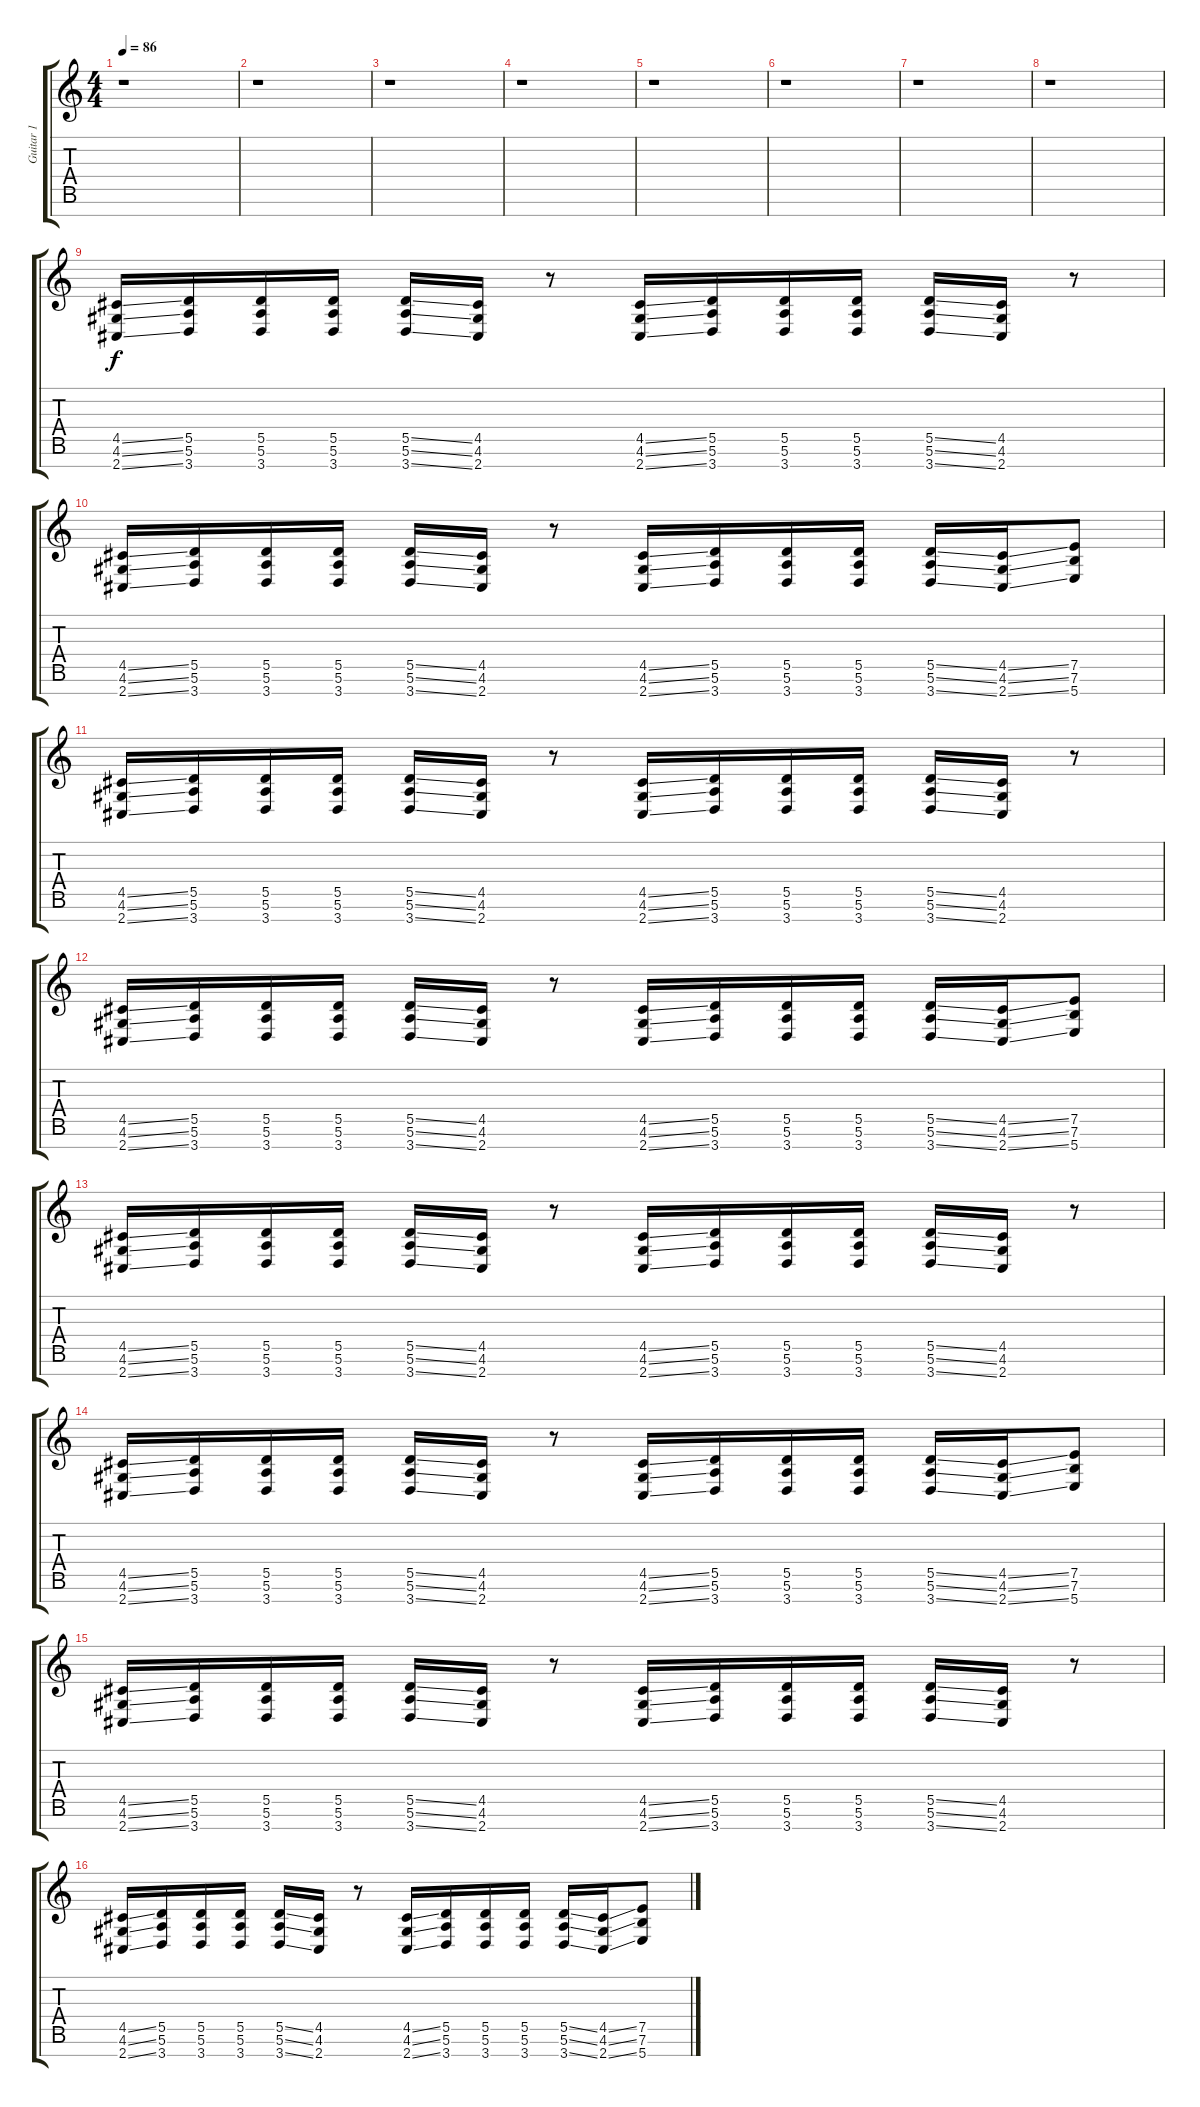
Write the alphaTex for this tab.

\track ("Guitar 1" "Guitar 1") {instrument distortionguitar}
\staff {score tabs}
\tuning (E4 B3 G3 D3 A2 E2 B1) {hide}
\ts (4 4)
\tempo 86
\clef g2
\ks c
r.1{dy f instrument distortionguitar} |
r.1 |
r.1 |
r.1 |
r.1 |
r.1 |
r.1 |
r.1 |
(4.5{ss} 4.6{ss} 2.7{ss}).16 (5.5 5.6 3.7).16 (5.5 5.6 3.7).16 (5.5 5.6 3.7).16 (5.5{ss} 5.6{ss} 3.7{ss}).16 (4.5 4.6 2.7).16 r.8 (4.5{ss} 4.6{ss} 2.7{ss}).16 (5.5 5.6 3.7).16 (5.5 5.6 3.7).16 (5.5 5.6 3.7).16 (5.5{ss} 5.6{ss} 3.7{ss}).16 (4.5 4.6 2.7).16 r.8 |
(4.5{ss} 4.6{ss} 2.7{ss}).16 (5.5 5.6 3.7).16 (5.5 5.6 3.7).16 (5.5 5.6 3.7).16 (5.5{ss} 5.6{ss} 3.7{ss}).16 (4.5 4.6 2.7).16 r.8 (4.5{ss} 4.6{ss} 2.7{ss}).16 (5.5 5.6 3.7).16 (5.5 5.6 3.7).16 (5.5 5.6 3.7).16 (5.5{ss} 5.6{ss} 3.7{ss}).16 (4.5{ss} 4.6{ss} 2.7{ss}).16 (7.5 7.6 5.7).8 |
(4.5{ss} 4.6{ss} 2.7{ss}).16 (5.5 5.6 3.7).16 (5.5 5.6 3.7).16 (5.5 5.6 3.7).16 (5.5{ss} 5.6{ss} 3.7{ss}).16 (4.5 4.6 2.7).16 r.8 (4.5{ss} 4.6{ss} 2.7{ss}).16 (5.5 5.6 3.7).16 (5.5 5.6 3.7).16 (5.5 5.6 3.7).16 (5.5{ss} 5.6{ss} 3.7{ss}).16 (4.5 4.6 2.7).16 r.8 |
(4.5{ss} 4.6{ss} 2.7{ss}).16 (5.5 5.6 3.7).16 (5.5 5.6 3.7).16 (5.5 5.6 3.7).16 (5.5{ss} 5.6{ss} 3.7{ss}).16 (4.5 4.6 2.7).16 r.8 (4.5{ss} 4.6{ss} 2.7{ss}).16 (5.5 5.6 3.7).16 (5.5 5.6 3.7).16 (5.5 5.6 3.7).16 (5.5{ss} 5.6{ss} 3.7{ss}).16 (4.5{ss} 4.6{ss} 2.7{ss}).16 (7.5 7.6 5.7).8 |
(4.5{ss} 4.6{ss} 2.7{ss}).16 (5.5 5.6 3.7).16 (5.5 5.6 3.7).16 (5.5 5.6 3.7).16 (5.5{ss} 5.6{ss} 3.7{ss}).16 (4.5 4.6 2.7).16 r.8 (4.5{ss} 4.6{ss} 2.7{ss}).16 (5.5 5.6 3.7).16 (5.5 5.6 3.7).16 (5.5 5.6 3.7).16 (5.5{ss} 5.6{ss} 3.7{ss}).16 (4.5 4.6 2.7).16 r.8 |
(4.5{ss} 4.6{ss} 2.7{ss}).16 (5.5 5.6 3.7).16 (5.5 5.6 3.7).16 (5.5 5.6 3.7).16 (5.5{ss} 5.6{ss} 3.7{ss}).16 (4.5 4.6 2.7).16 r.8 (4.5{ss} 4.6{ss} 2.7{ss}).16 (5.5 5.6 3.7).16 (5.5 5.6 3.7).16 (5.5 5.6 3.7).16 (5.5{ss} 5.6{ss} 3.7{ss}).16 (4.5{ss} 4.6{ss} 2.7{ss}).16 (7.5 7.6 5.7).8 |
(4.5{ss} 4.6{ss} 2.7{ss}).16 (5.5 5.6 3.7).16 (5.5 5.6 3.7).16 (5.5 5.6 3.7).16 (5.5{ss} 5.6{ss} 3.7{ss}).16 (4.5 4.6 2.7).16 r.8 (4.5{ss} 4.6{ss} 2.7{ss}).16 (5.5 5.6 3.7).16 (5.5 5.6 3.7).16 (5.5 5.6 3.7).16 (5.5{ss} 5.6{ss} 3.7{ss}).16 (4.5 4.6 2.7).16 r.8 |
(4.5{ss} 4.6{ss} 2.7{ss}).16 (5.5 5.6 3.7).16 (5.5 5.6 3.7).16 (5.5 5.6 3.7).16 (5.5{ss} 5.6{ss} 3.7{ss}).16 (4.5 4.6 2.7).16 r.8 (4.5{ss} 4.6{ss} 2.7{ss}).16 (5.5 5.6 3.7).16 (5.5 5.6 3.7).16 (5.5 5.6 3.7).16 (5.5{ss} 5.6{ss} 3.7{ss}).16 (4.5{ss} 4.6{ss} 2.7{ss}).16 (7.5 7.6 5.7).8
